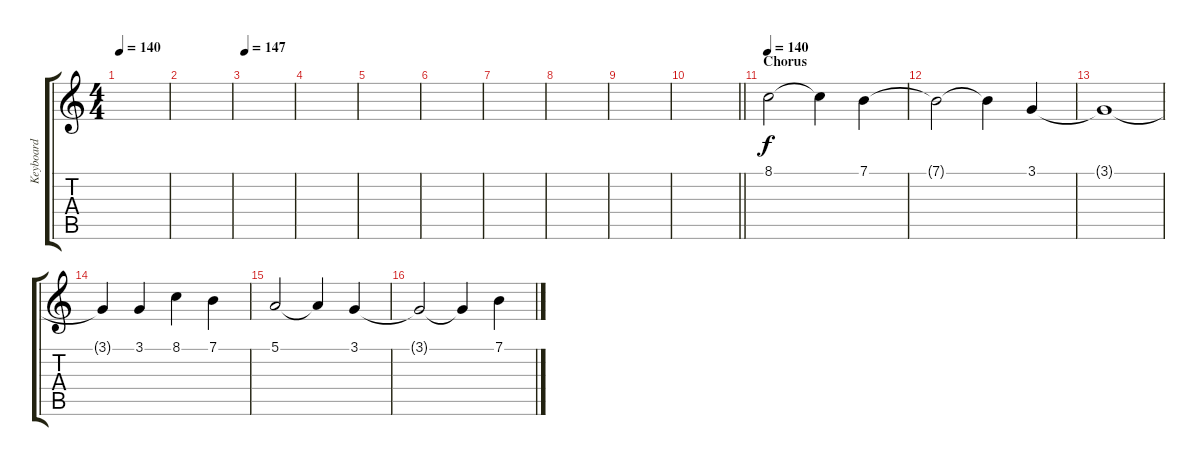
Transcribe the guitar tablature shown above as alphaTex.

\track ("Keyboard" "Keyboard") {instrument electricpiano1}
\staff {score tabs}
\tuning (E4 B3 G3 D3 A2 E2) {hide}
\ts (4 4)
\tempo 140
\clef g2
\ks c
|
|
\tempo 147
|
|
|
|
|
|
|
\barLineRight lightlight
|
\section ("" "Chorus")
\tempo 140
8.1.2 8.1{t}.4 7.1.4 |
7.1{t}.2 7.1{t}.4 3.1.4 |
3.1{t}.1 |
3.1{t}.4 3.1.4 8.1.4 7.1.4 |
5.1.2 5.1{t}.4 3.1.4 |
3.1{t}.2 3.1{t}.4 7.1.4
